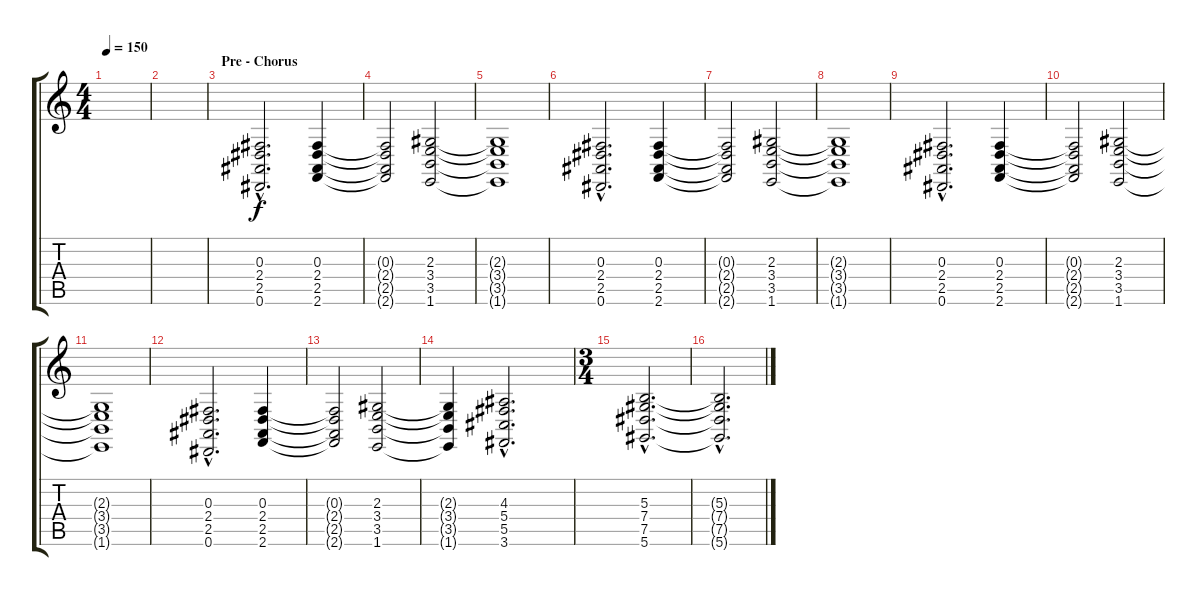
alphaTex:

\track "" {instrument stringensemble1}
\staff {score tabs}
\tuning (Eb4 Bb3 Gb3 Db3 Ab2 Eb2) {hide}
\ts (4 4)
\tempo 150
\clef g2
\ks c
|
|
\section ("" "Pre - Chorus")
(0.3{hac} 2.4{hac} 2.5{hac} 0.6{hac}).2{d} (0.3 2.4 2.5 2.6).4 |
(0.3{t} 2.4{t} 2.5{t} 2.6{t}).2 (2.3 3.4 3.5 1.6).2 |
(2.3{t} 3.4{t} 3.5{t} 1.6{t}).1 |
(0.3{hac} 2.4{hac} 2.5{hac} 0.6{hac}).2{d} (0.3 2.4 2.5 2.6).4 |
(0.3{t} 2.4{t} 2.5{t} 2.6{t}).2 (2.3 3.4 3.5 1.6).2 |
(2.3{t} 3.4{t} 3.5{t} 1.6{t}).1 |
(0.3{hac} 2.4{hac} 2.5{hac} 0.6{hac}).2{d} (0.3 2.4 2.5 2.6).4 |
(0.3{t} 2.4{t} 2.5{t} 2.6{t}).2 (2.3 3.4 3.5 1.6).2 |
(2.3{t} 3.4{t} 3.5{t} 1.6{t}).1 |
(0.3{hac} 2.4{hac} 2.5{hac} 0.6{hac}).2{d} (0.3 2.4 2.5 2.6).4 |
(0.3{t} 2.4{t} 2.5{t} 2.6{t}).2 (2.3 3.4 3.5 1.6).2 |
(2.3{t} 3.4{t} 3.5{t} 1.6{t}).4 (4.3{hac} 5.4{hac} 5.5{hac} 3.6{hac}).2{d} |
\ts (3 4)
(5.3{hac} 7.4{hac} 7.5{hac} 5.6{hac}).2{d} |
(5.3{hac t} 7.4{hac t} 7.5{hac t} 5.6{hac t}).2{d}
